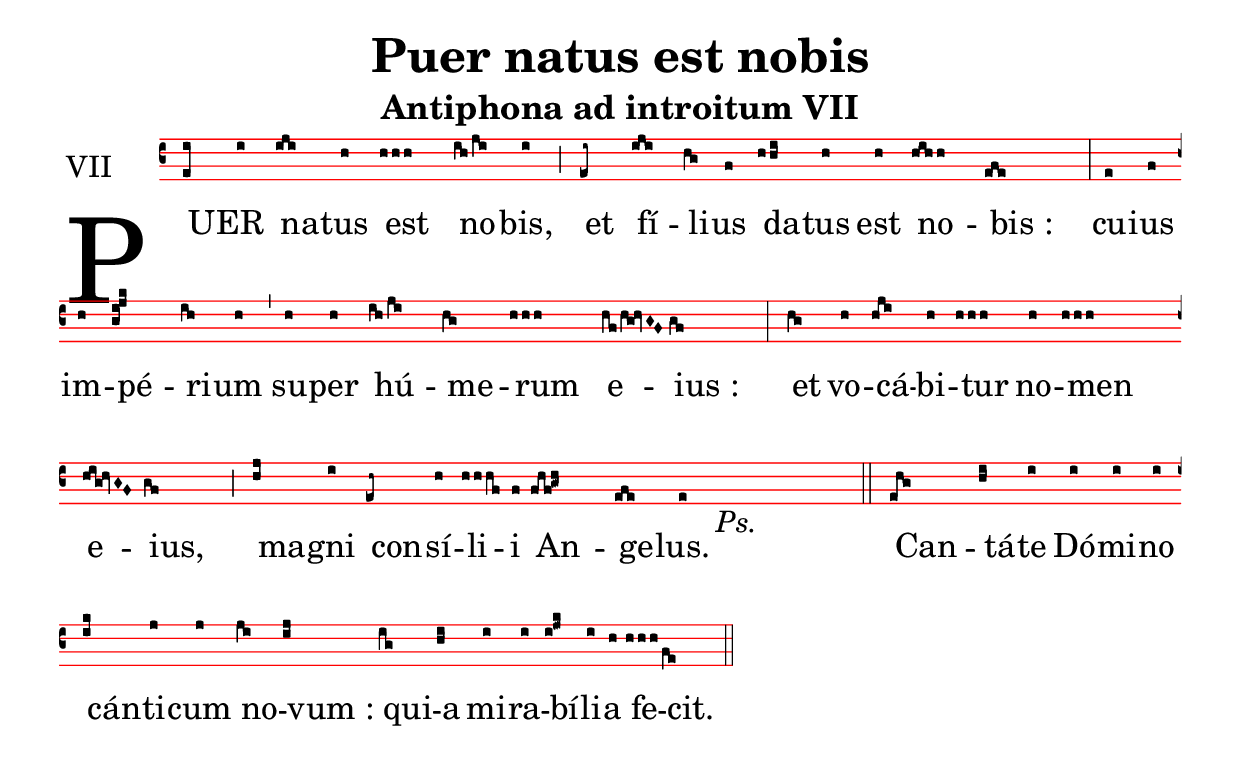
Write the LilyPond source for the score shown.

\version "2.9.13"
\header {
    title	= "Puer natus est nobis"
    subtitle	= "Antiphona ad introitum VII"
    texidoc = "

Demonstrate gregorian chant notation

This file pretty nicely demonstrates what still does not work among
ligatures: (i) horizontal spacing between ligatures and lyrics
aligment is broken; (ii) there is no satisfactory support for
initials; (iii) all scripts are broken as soon as they appear within
ligatures, and episem is broken also outside of ligatures; (iv)
augmentum dots is missing; (v) accidentals must be placed before the
ligature (not demonstrated in this example)."

}

#(set-global-staff-size 26)
\include "gregorian-init.ly"

%%% N.B.: Yes, I know, the formatting of the following looks awful,
%%% but this is intentional for editorial purposes (simplifies some
%%% global search/replace operations in emacs).

cantus = \new VaticanaVoice = "cantus"  {
  \set Staff.instrumentName = \markup {
    \column {
      " " " " " " " " "VII" " "
      {
	\bigger \bigger \bigger \bigger
	\bigger \bigger \bigger \bigger
	\bigger \bigger \bigger \bigger
	"P"
      }
    }
  }
  \[
    g4\melisma	%%% Pu-
    \pes
    d'\melismaEnd
  \]
  d'\augmentum	%%% er
  \[
    d'\melisma	%%% na-
    \pes e' \flexa
    d'\melismaEnd
  \]
  c'		%%% tus
  \[
    c'\melisma	%%% est
    c'
    c'\melismaEnd
  \]
  \[
    d'\melisma	%%% no-
    \flexa c' e' \flexa
    d'\melismaEnd
  \]
  d'\augmentum  %%% bis,
  \divisioMaior
  \[
    g\melisma	%%% et
    \pes \deminutum
    d'\melismaEnd
  \]
  \[
    d'\melisma	%%% fí-
    \pes e' \flexa
    d'\melismaEnd
  \]
  \[
    c'\melisma	%%% li-
    \flexa
    b\melismaEnd
  \]
  a		%%% us
  \[
    c'\melisma	%%% da-
    c' \pes
    d'\melismaEnd
  \]
  c'		%%% tus-
  c'		%%% est
  \[
    c'\melisma	%%% no-
    \pes d' \flexa c'
    c'\melismaEnd
  \]
  \[
    g\melisma	%%% bis:
    \pes a \flexa
    g\melismaEnd\augmentum
  \]
  \divisioMaxima
  g		%%% cu-
  a		%%% ius
  c'		%%% im-
  \[
    b\melisma	%%% pé-
    \pes d' e'
    \pes f'\melismaEnd
  \]
  \[
    d'\melisma	%%% ri-
    \flexa c'\melismaEnd
  \]
  c'\augmentum	%%% um
  \divisioMinima
  c'		%%% su-
  c'		%%% per
  \[
    d'\melisma	%%% hú-
    \flexa c'
    e' \flexa
    d'\melismaEnd
  \]
  \[
    c'\melisma	%%% me-
    \flexa b\melismaEnd
  \]
  \[
    c'\melisma	%%% rum
    c' c'\melismaEnd
  \]
  \[
    c'\melisma	%%% e-
    \flexa a
    c' \flexa b
    \virga c' \inclinatum b
    \inclinatum a\melismaEnd
  \]
  \[
    b\melisma	%%% ius:
    \augmentum \flexa
    a\melismaEnd \augmentum
  \]
  \divisioMaxima
  \[
    c'\melisma	%%% et
    \flexa b\melismaEnd
  \]
  c'		%%% vo-
  \[
    c'\melisma	%%% cá-
    \pes e' \flexa
    d'\melismaEnd
  \]
  c'		%%% bi-
  \[
    c'\melisma	%%% tur
    c' c'\melismaEnd
  \]
  c'		%%% no-
  \[
    c'\melisma	%%% men
    c' c'\melismaEnd
  \]
  \[
    c'\melisma  %%% e-
    \pes d' \flexa b
    \virga c' \inclinatum b
    \inclinatum a\melismaEnd
  \]
  \[
    b\melisma	%%% ius,
    \augmentum \flexa
    a\melismaEnd\augmentum
  \]
  \divisioMaior
  \[
    c'\melisma	%%% ma-
    \pes e'\melismaEnd
  \]
  d'		%%% gni
  \[
    g\melisma	%%% con-
    \pes \deminutum
    c'\melismaEnd
  \]
  c'		%%% sí-
  \[
    c'\melisma	%%% li-
    c' c' \flexa a\melismaEnd
  \]
  a		%%% i
  \[
    a\melisma	%%% An-
    \pes c' \flexa a
    \quilisma b \pes
    c'\melismaEnd
  \]
  \[
    g\melisma	%%% ge-
    \pes a \flexa
    g\melismaEnd
  \]
  g\augmentum	%%% lus.
  s_\markup { \italic { "Ps." } }
  \finalis
  \[
    g\melisma	%%% Can-
    \pes c' \flexa b\melismaEnd
  \]
  \[
    c'\melisma	%%% tá-
    \pes d'\melismaEnd
  \]
  d'		%%% te
  d'		%%% Dó-
  d'		%%% mi-
  d'		%%% no
  \[
    d'\melisma	%%% cán-
    \pes f'\melismaEnd
  \]
  e'		%%% ti-
  e'		%%% cum
  \[
    e'\melisma  %%% no-
    \flexa d'\melismaEnd
  \]
  \[
    d'\melisma	%%% vum:
    \augmentum \pes
    e'\melismaEnd \augmentum
  \]
  \[
    d'\melisma	%%% qui-
    \flexa b\melismaEnd
  \]
  \[
    c'\melisma	%%% a
    \pes d'\melismaEnd
  \]
  d'		%%% mi-
  d'		%%% ra-
  \[
    d'\melisma	%%% bí-
    \quilisma e'
    \pes f'\melismaEnd
  \]
  d'		%%% li-
  c'		%%% a
  \[
    c'\melisma	%%% fe-
    c' c'\melismaEnd
  \]
  \[
    a\melisma  %%% cit.
    \augmentum \flexa
    g\melismaEnd \augmentum
  \]
  \finalis
}

verba = \new Lyrics = "verba" \lyricmode {
  U -- ER na -- tus est no -- bis,
  et fí -- li -- us da -- tus est no -- "bis :"
  cu -- ius im -- pé -- ri -- um su -- per
  hú -- me -- rum e -- "ius :" et vo -- cá --
  bi -- tur no -- men e -- ius, ma -- gni
  con -- sí -- li -- i An -- ge -- lus.
  Can -- tá -- te Dó -- mi -- no cán --
  ti -- cum no -- "vum :" qui -- a mi -- ra --
  bí -- li -- a fe -- cit.
}

\paper  {
%    line-thickness = \staff-space / 7.0
%    line-thickness = \staff-space / 3.0
}

\score {
  <<
    \cantus
    \lyricsto "cantus" \verba
  >>
  \layout {
    indent = 17.0\mm
  }
}

%%% Local Variables:
%%% coding: utf-8
%%% End:
